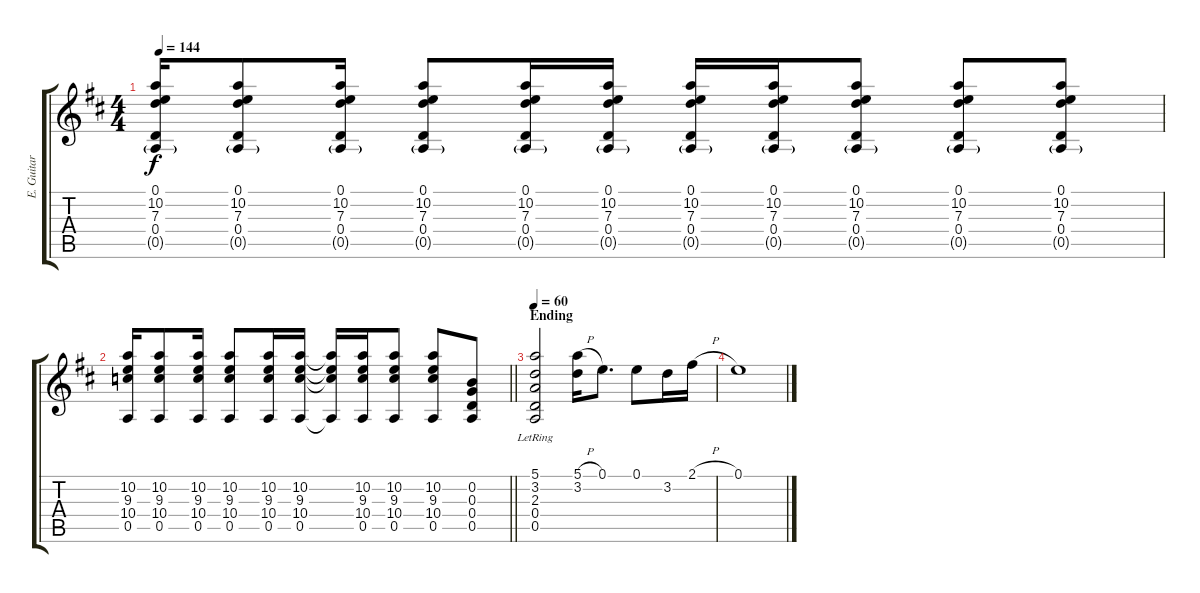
\track ("E. Guitar I" "E. Guitar ") {instrument overdrivenguitar}
\staff {score tabs}
\tuning (E4 B3 G3 D3 A2 E2) {hide}
\ts (4 4)
\tempo 144
\clef g2
\ks d
(0.1 10.2 7.3 0.4 0.5{g}).16{dy f} (0.1 10.2 7.3 0.4 0.5{g}).8 (0.1 10.2 7.3 0.4 0.5{g}).16 (0.1 10.2 7.3 0.4 0.5{g}).8 (0.1 10.2 7.3 0.4 0.5{g}).16 (0.1 10.2 7.3 0.4 0.5{g}).16 (0.1 10.2 7.3 0.4 0.5{g}).16 (0.1 10.2 7.3 0.4 0.5{g}).16 (0.1 10.2 7.3 0.4 0.5{g}).8 (0.1 10.2 7.3 0.4 0.5{g}).8 (0.1 10.2 7.3 0.4 0.5{g}).8 |
\barLineRight lightlight
(10.2 9.3 10.4 0.5).16 (10.2 9.3 10.4 0.5).8 (10.2 9.3 10.4 0.5).16 (10.2 9.3 10.4 0.5).8 (10.2 9.3 10.4 0.5).16 (10.2 9.3 10.4 0.5).16 (10.2{t} 9.3{t} 10.4{t} 0.5{t}).16 (10.2 9.3 10.4 0.5).16 (10.2 9.3 10.4 0.5).8 (10.2 9.3 10.4 0.5).8 (0.2 0.3 0.4 0.5).8 |
\section ("" "Ending")
\tempo 60
(5.1{lr} 3.2{lr} 2.3{lr} 0.4{lr} 0.5{lr}).2 (5.1{h} 3.2).16 0.1.8{d} 0.1.8 3.2.16 2.1{h}.16 |
0.1.1
